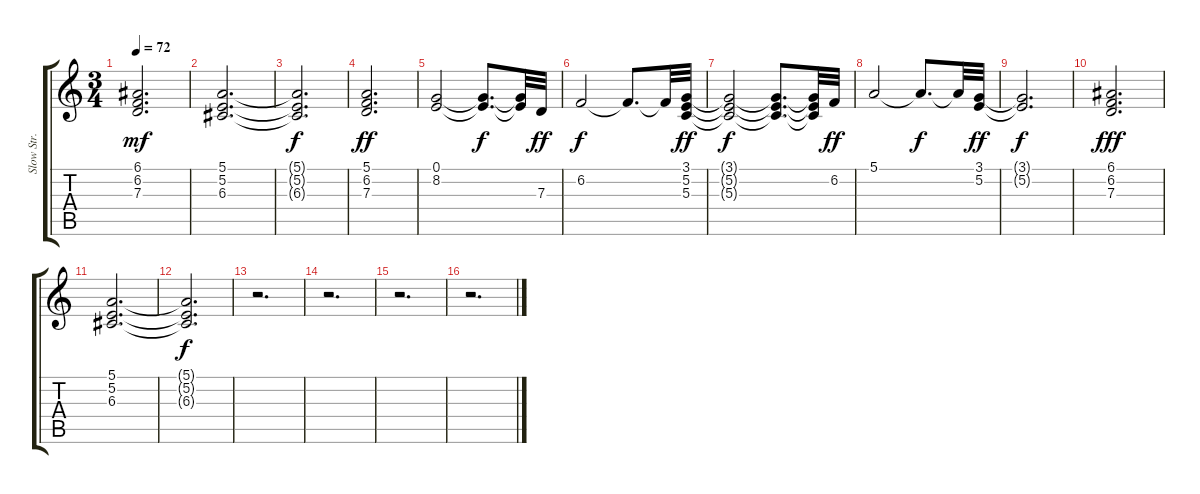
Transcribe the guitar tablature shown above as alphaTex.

\track ("Slow Str." "Slow Str.") {instrument stringensemble2}
\staff {score tabs}
\tuning (E4 B3 G3 D3 A2 E2) {hide}
\ts (3 4)
\tempo 72
\clef g2
\ks c
(6.1 6.2 7.3).2{d dy mf} |
(5.1 5.2 6.3).2{d} |
(5.1{t} 5.2{t} 6.3{t}).2{d dy f} |
(5.1 6.2 7.3).2{d dy ff} |
(0.1 8.2).2 (0.1{t} 8.2{t}).8{d dy f} (0.1{t} 8.2{t}).32 7.3.32{dy ff} |
6.2.2{dy f} 6.2{t}.8{d} 6.2{t}.32 (3.1 5.2 5.3).32{dy ff} |
(3.1{t} 5.2{t} 5.3{t}).2{dy f} (3.1{t} 5.2{t} 5.3{t}).8{d} (3.1{t} 5.2{t} 5.3{t}).32 6.2.32{dy ff} |
5.1.2 5.1{t}.8{d dy f} 5.1{t}.32 (3.1 5.2).32{dy ff} |
(3.1{t} 5.2{t}).2{d dy f} |
(6.1 6.2 7.3).2{d dy fff} |
(5.1 5.2 6.3).2{d} |
(5.1{t} 5.2{t} 6.3{t}).2{d dy f} |
r.2{d} |
r.2{d} |
r.2{d} |
r.2{d}
